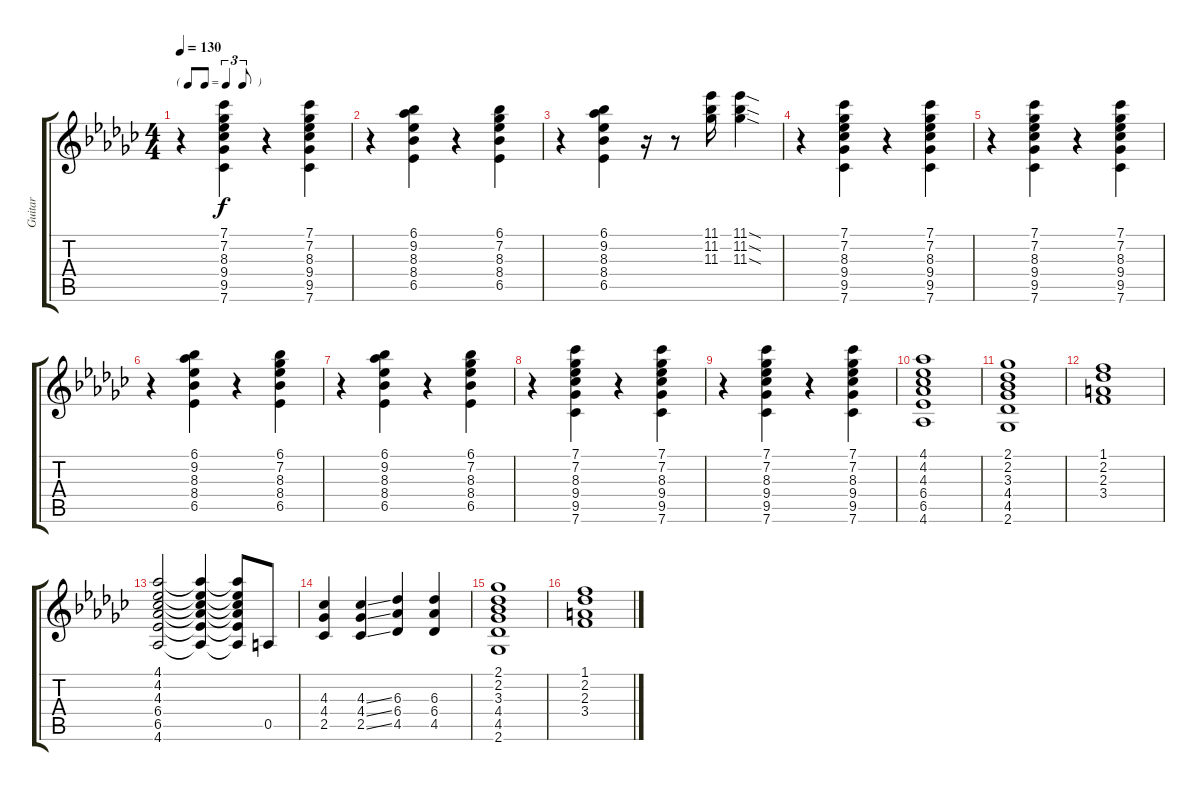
\track ("Guitar" "Guitar") {instrument overdrivenguitar}
\staff {score tabs}
\tuning (E4 B3 G3 D3 A2 E2) {hide}
\ts (4 4)
\tf triplet8th
\tempo 130
\clef g2
\ks gb
r.4{dy f} (7.1 7.2 8.3 9.4 9.5 7.6).4 r.4 (7.1 7.2 8.3 9.4 9.5 7.6).4 |
r.4 (6.1 9.2 8.3 8.4 6.5).4 r.4 (6.1 7.2 8.3 8.4 6.5).4 |
r.4 (6.1 9.2 8.3 8.4 6.5).4 r.16 r.8 (11.1 11.2 11.3).16 (11.1{sod} 11.2{sod} 11.3{sod}).4 |
r.4 (7.1 7.2 8.3 9.4 9.5 7.6).4 r.4 (7.1 7.2 8.3 9.4 9.5 7.6).4 |
r.4 (7.1 7.2 8.3 9.4 9.5 7.6).4 r.4 (7.1 7.2 8.3 9.4 9.5 7.6).4 |
r.4 (6.1 9.2 8.3 8.4 6.5).4 r.4 (6.1 7.2 8.3 8.4 6.5).4 |
r.4 (6.1 9.2 8.3 8.4 6.5).4 r.4 (6.1 7.2 8.3 8.4 6.5).4 |
r.4 (7.1 7.2 8.3 9.4 9.5 7.6).4 r.4 (7.1 7.2 8.3 9.4 9.5 7.6).4 |
r.4 (7.1 7.2 8.3 9.4 9.5 7.6).4 r.4 (7.1 7.2 8.3 9.4 9.5 7.6).4 |
(4.1 4.2 4.3 6.4 6.5 4.6).1 |
(2.1 2.2 3.3 4.4 4.5 2.6).1 |
(1.1 2.2 2.3 3.4).1 |
(4.1 4.2 4.3 6.4 6.5 4.6).2 (4.1{t} 4.2{t} 4.3{t} 6.4{t} 6.5{t} 4.6{t}).4 (4.1{t} 4.2{t} 4.3{t} 6.4{t} 6.5{t} 4.6{t}).8 0.5.8 |
(4.3 4.4 2.5).4 (4.3{ss} 4.4{ss} 2.5{ss}).4 (6.3 6.4 4.5).4 (6.3 6.4 4.5).4 |
(2.1 2.2 3.3 4.4 4.5 2.6).1 |
(1.1 2.2 2.3 3.4).1
